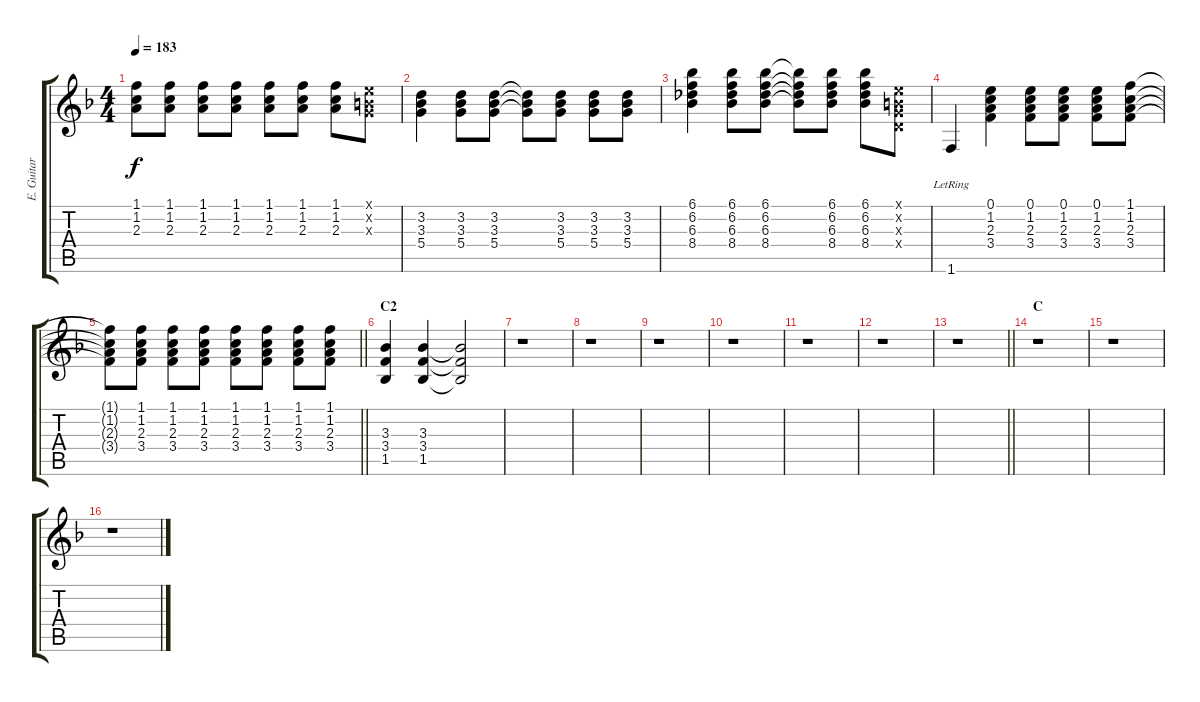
\track ("E. Guitar III" "E. Guitar ") {instrument overdrivenguitar}
\staff {score tabs}
\tuning (E4 B3 G3 D3 A2 E2) {hide}
\ts (4 4)
\tempo 183
\clef g2
\ks f
(1.1{t} 1.2{t} 2.3{t}).8{dy f} (1.1 1.2 2.3).8 (1.1 1.2 2.3).8 (1.1 1.2 2.3).8 (1.1 1.2 2.3).8 (1.1 1.2 2.3).8 (1.1 1.2 2.3).8 (0.1{x} 0.2{x} 0.3{x}).8 |
(3.2 3.3 5.4).4 (3.2 3.3 5.4).8 (3.2 3.3 5.4).8 (3.2{t} 3.3{t} 5.4{t}).8 (3.2 3.3 5.4).8 (3.2 3.3 5.4).8 (3.2 3.3 5.4).8 |
(6.1 6.2 6.3 8.4).4 (6.1 6.2 6.3 8.4).8 (6.1 6.2 6.3 8.4).8 (6.1{t} 6.2{t} 6.3{t} 8.4{t}).8 (6.1 6.2 6.3 8.4).8 (6.1 6.2 6.3 8.4).8 (0.1{x} 0.2{x} 0.3{x} 0.4{x}).8 |
1.6{lr}.4 (0.1 1.2 2.3 3.4).4 (0.1 1.2 2.3 3.4).8 (0.1 1.2 2.3 3.4).8 (0.1 1.2 2.3 3.4).8 (1.1 1.2 2.3 3.4).8 |
\barLineRight lightlight
(1.1{t} 1.2{t} 2.3{t} 3.4{t}).8 (1.1 1.2 2.3 3.4).8 (1.1 1.2 2.3 3.4).8 (1.1 1.2 2.3 3.4).8 (1.1 1.2 2.3 3.4).8 (1.1 1.2 2.3 3.4).8 (1.1 1.2 2.3 3.4).8 (1.1 1.2 2.3 3.4).8 |
\section ("" "C2")
(3.3 3.4 1.5).4 (3.3 3.4 1.5).4 (3.3{t} 3.4{t} 1.5{t}).2 |
r.1 |
r.1 |
r.1 |
r.1 |
r.1 |
r.1 |
\barLineRight lightlight
r.1 |
\section ("" "C")
r.1 |
r.1 |
r.1
